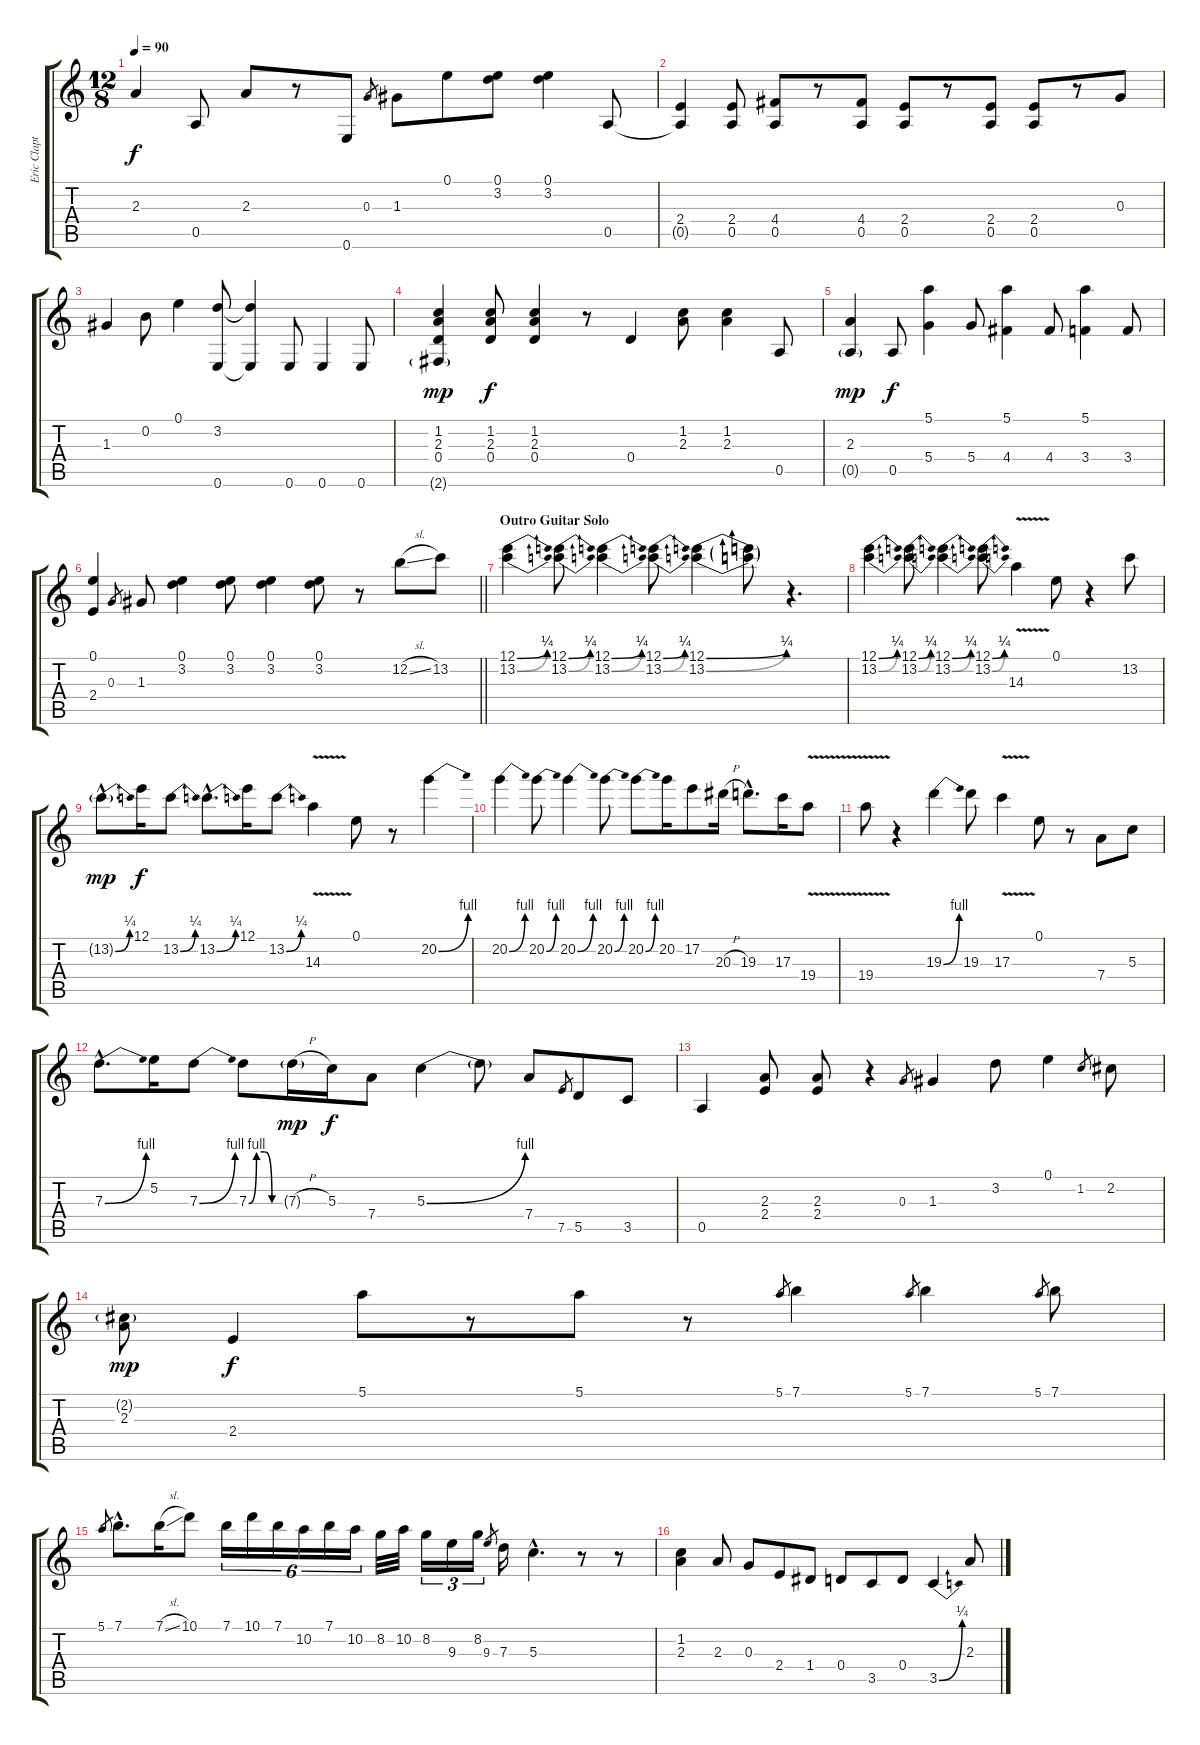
\track ("Eric Clapton Guitar I" "Eric Clapt") {instrument acousticguitarnylon}
\staff {score tabs}
\tuning (E4 B3 G3 D3 A2 E2) {hide}
\ts (12 8)
\tempo 90
\clef g2
\ks c
2.3.4{dy f} 0.5.8 2.3.8 r.8 0.6.8 0.3.8{gr} 1.3.8 0.1.8 (0.1 3.2).8 (0.1 3.2).4 0.5.8 |
(2.4 0.5{t}).4 (2.4 0.5).8 (4.4 0.5).8 r.8 (4.4 0.5).8 (2.4 0.5).8 r.8 (2.4 0.5).8 (2.4 0.5).8 r.8 0.3.8 |
1.3.4 0.2.8 0.1.4 (3.2 0.6).8 (3.2{t} 0.6{t}).4 0.6.8 0.6.4 0.6.8 |
(1.2 2.3 0.4 2.6{g}).4{dy mp} (1.2 2.3 0.4).8{dy f} (1.2 2.3 0.4).4 r.8 0.4.4 (1.2 2.3).8 (1.2 2.3).4 0.5.8 |
(2.3 0.5{g}).4{dy mp} 0.5.8{dy f} (5.1 5.4).4 5.4.8 (5.1 4.4).4 4.4.8 (5.1 3.4).4 3.4.8 |
\barLineRight lightlight
(0.1 2.4).4 0.3.8{gr} 1.3.8 (0.1 3.2).4 (0.1 3.2).8 (0.1 3.2).4 (0.1 3.2).8 r.8 12.2{sl}.8 13.2.8 |
\section ("" "Outro Guitar Solo")
(12.1{be (bend 0 0 60 1)} 13.2{be (bend 0 0 60 1)}).4 (12.1{be (bend 0 0 60 1)} 13.2{be (bend 0 0 60 1)}).8 (12.1{be (bend 0 0 60 1)} 13.2{be (bend 0 0 60 1)}).4 (12.1{be (bend 0 0 60 1)} 13.2{be (bend 0 0 60 1)}).8 (12.1{be (bend 0 0 60 1)} 13.2{be (bend 0 0 60 1)}).4 (12.1{t} 13.2{t}).8 r.4{d} |
(12.1{be (bend 0 0 60 1)} 13.2{be (bend 0 0 60 1)}).4 (12.1{be (bend 0 0 60 1)} 13.2{be (bend 0 0 60 1)}).8 (12.1{be (bend 0 0 60 1)} 13.2{be (bend 0 0 60 1)}).4 (12.1{be (bend 0 0 60 1)} 13.2{be (bend 0 0 60 1)}).8 14.3{v}.4 0.1.8 r.4 13.2.8 |
13.2{be (bend 0 0 60 1) g hac}.8{d dy mp} 12.1.16{dy f} 13.2{be (bend 0 0 60 1)}.8 13.2{be (bend 0 0 60 1) hac}.8{d} 12.1.16 13.2{be (bend 0 0 60 1)}.8 14.3{v}.4 0.1.8 r.8 20.2{be (bend 0 0 60 4)}.4 |
20.2{be (bend 0 0 60 4)}.4 20.2{be (bend 0 0 60 4)}.8 20.2{be (bend 0 0 60 4)}.4 20.2{be (bend 0 0 60 4)}.8 20.2{be (bend 0 0 60 4)}.8 20.2.16 17.2.8 20.3{h}.16 19.3{hac}.8{d} 17.3.16 19.4{v}.8 |
19.4{v}.8 r.4 19.3{be (bend 0 0 60 4)}.4 19.3.8 17.3{v}.4 0.1.8 r.8 7.4.8 5.3.8 |
7.3{be (bend 0 0 60 4) hac}.8{d} 5.2.16 7.3{be (bend 0 0 60 4)}.8 7.3{be (custom 0 0 15 4 30 4 45 0 60 0)}.8 7.3{h g}.16{dy mp} 5.3.16{dy f} 7.4.8 5.3{be (bend 0 0 60 4)}.4 5.3{t}.8 7.4.8 7.5.8{gr} 5.5.8 3.5.8 |
0.5.4 (2.3 2.4).8 (2.3 2.4).8 r.4 0.3.8{gr} 1.3.4 3.2.8 0.1.4 1.2.8{gr} 2.2.8 |
(2.2{g} 2.3).8{dy mp} 2.4.4{dy f} 5.1.8 r.8 5.1.8 r.8 5.1.8{gr} 7.1.4 5.1.8{gr} 7.1.4 5.1.8{gr} 7.1.8 |
5.1.8{gr} 7.1{hac}.8{d} 7.1{sl}.16 10.1.8 7.1.16{tu (6 4)} 10.1.16{tu (6 4)} 7.1.16{tu (6 4)} 10.2.16{tu (6 4)} 7.1.16{tu (6 4)} 10.2.16{tu (6 4)} 8.2.32 10.2.32 8.2.16{tu (3 2)} 9.3.16{tu (3 2)} 8.2.16{tu (3 2)} 9.3.8{gr} 7.3.16 5.3{hac}.4{d} r.8 r.8 |
(1.2 2.3).4 2.3.8 0.3.8 2.4.8 1.4.8 0.4.8 3.5.8 0.4.8 3.5{be (bend 0 0 60 1)}.4 2.3.8
